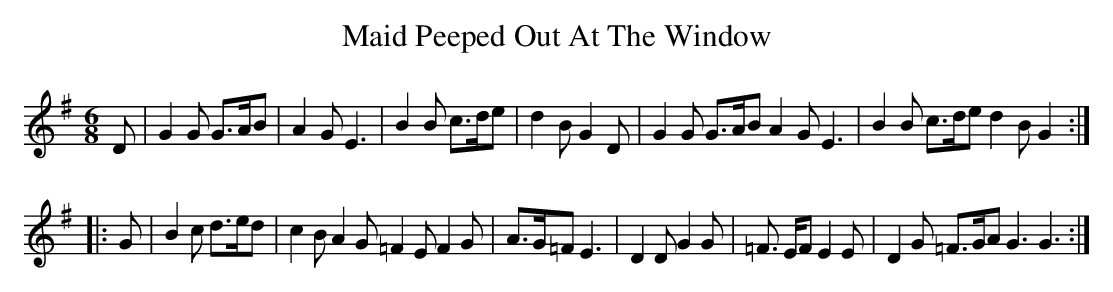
X:1
T:Maid Peeped Out At The Window
M:6/8
L:1/8
K:G
D| G2 G G>AB| A2 G E3| B2 B c>de | d2 B G2 D| G2 G G>AB A2 G E3| B2 B c>de d2 B G2:|
|:G |B2 c d>ed| c2 B A2 G =F2 E F2 G| A>G=F E3| D2 D G2 G |=F> EF E2 E| D2 G =F>GA G3 G3:|
